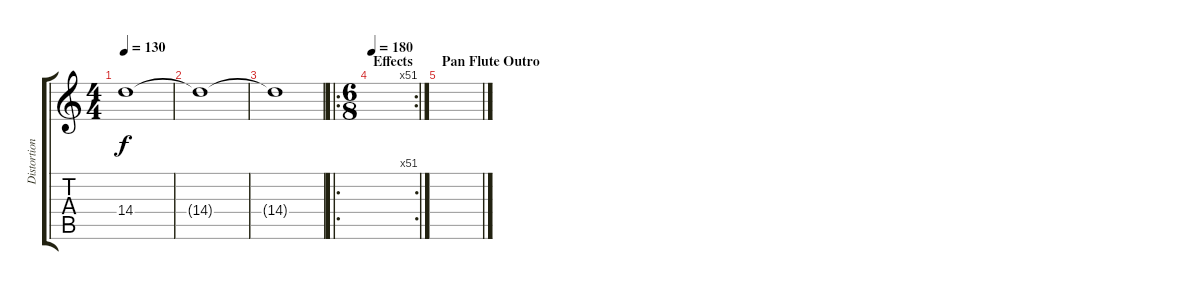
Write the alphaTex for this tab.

\track ("Distortion Guitar" "Distortion") {instrument distortionguitar}
\staff {score tabs}
\tuning (D4 A3 F3 C3 G2 D2) {hide}
\ts (4 4)
\tempo 130
\clef g2
\ks c
14.4{t}.1{dy f} |
14.4{t}.1{volume 0} |
14.4{t}.1 |
\ro
\rc 51
\ts (6 8)
\section ("" "Effects")
\tempo 180
|
\section ("" "Pan Flute Outro")
